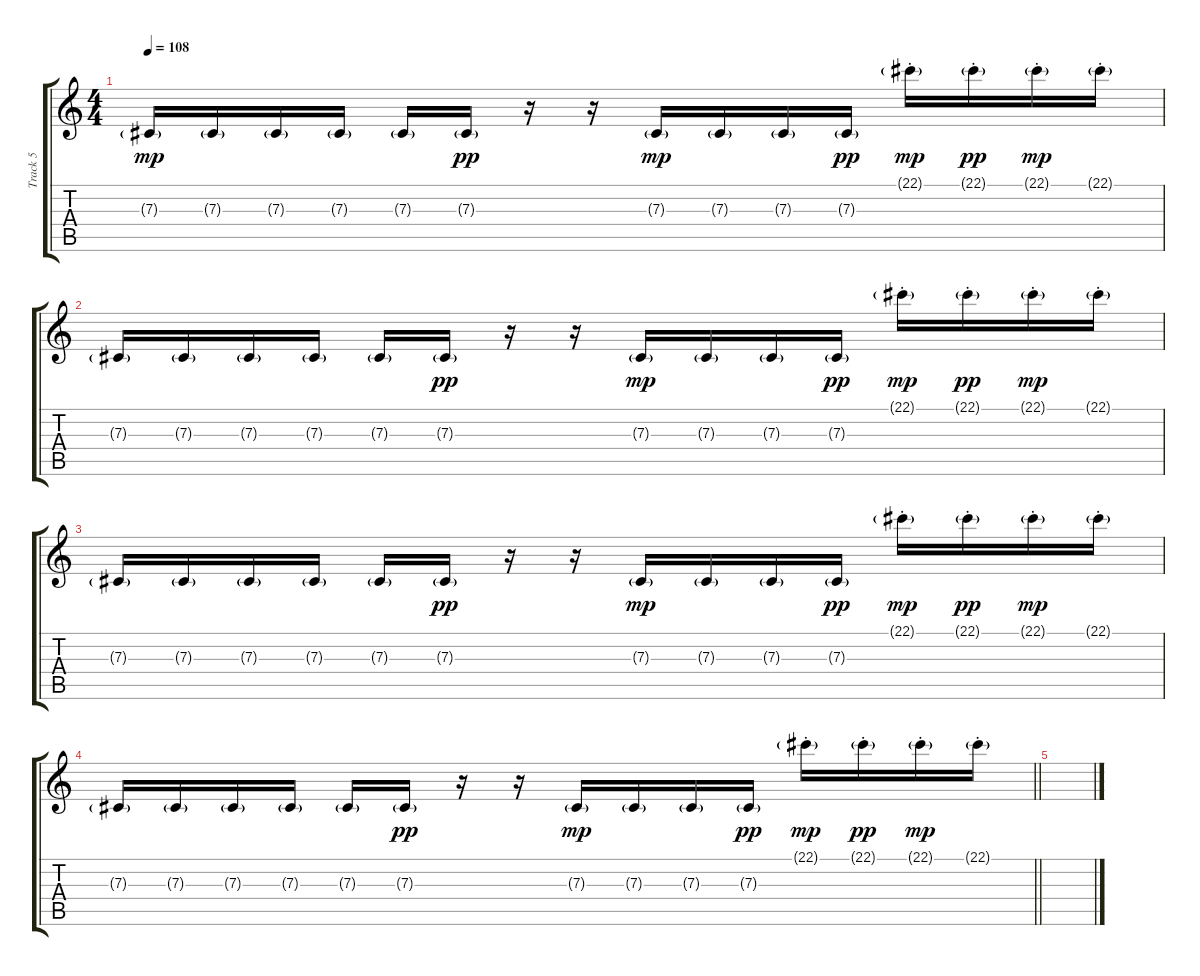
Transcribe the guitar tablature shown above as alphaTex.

\track ("Track 5" "Track 5") {instrument steeldrums}
\staff {score tabs}
\tuning (Eb4 Bb3 Gb3 Db3 Ab2 Db2) {hide}
\ts (4 4)
\tempo 108
\clef g2
\ks c
7.3{g}.16{dy mp} 7.3{g}.16 7.3{g}.16 7.3{g}.16 7.3{g}.16 7.3{g}.16{dy pp} r.16 r.16 7.3{g}.16{dy mp} 7.3{g}.16 7.3{g}.16 7.3{g}.16{dy pp} 22.1{g st}.16{dy mp} 22.1{g st}.16{dy pp} 22.1{g st}.16{dy mp} 22.1{g st}.16 |
7.3{g}.16 7.3{g}.16 7.3{g}.16 7.3{g}.16 7.3{g}.16 7.3{g}.16{dy pp} r.16 r.16 7.3{g}.16{dy mp} 7.3{g}.16 7.3{g}.16 7.3{g}.16{dy pp} 22.1{g st}.16{dy mp} 22.1{g st}.16{dy pp} 22.1{g st}.16{dy mp} 22.1{g st}.16 |
7.3{g}.16 7.3{g}.16 7.3{g}.16 7.3{g}.16 7.3{g}.16 7.3{g}.16{dy pp} r.16 r.16 7.3{g}.16{dy mp} 7.3{g}.16 7.3{g}.16 7.3{g}.16{dy pp} 22.1{g st}.16{dy mp} 22.1{g st}.16{dy pp} 22.1{g st}.16{dy mp} 22.1{g st}.16 |
\barLineRight lightlight
7.3{g}.16 7.3{g}.16 7.3{g}.16 7.3{g}.16 7.3{g}.16 7.3{g}.16{dy pp} r.16 r.16 7.3{g}.16{dy mp} 7.3{g}.16 7.3{g}.16 7.3{g}.16{dy pp} 22.1{g st}.16{dy mp} 22.1{g st}.16{dy pp} 22.1{g st}.16{dy mp} 22.1{g st}.16 |
\section ("" "")
